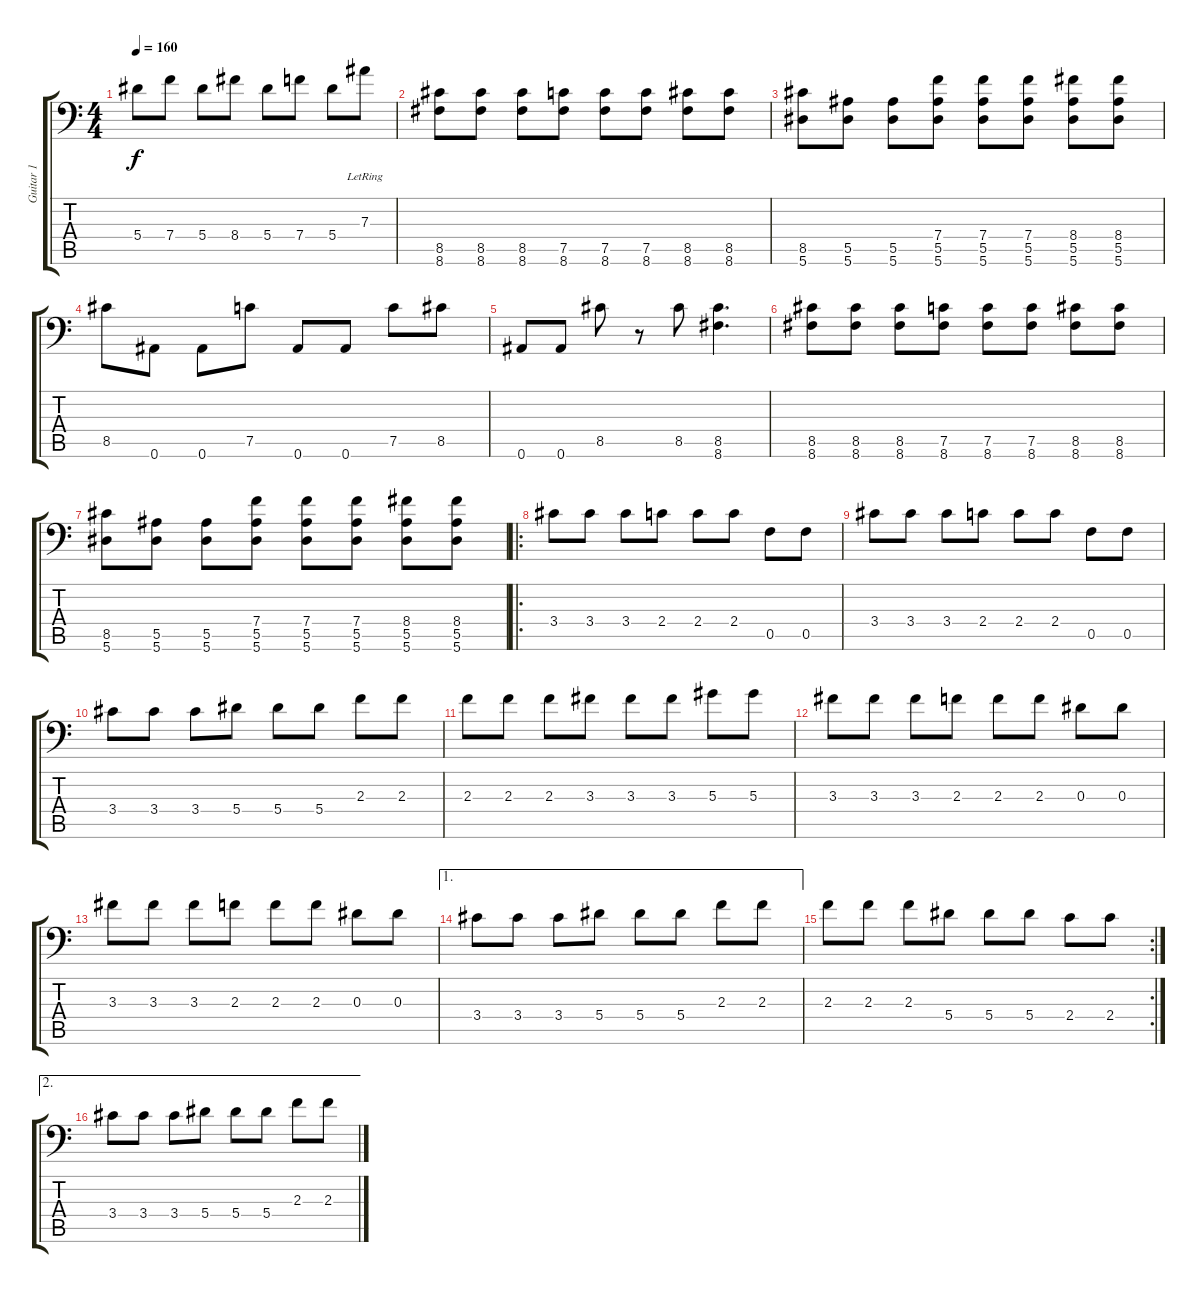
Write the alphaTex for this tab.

\track ("Guitar 1 " "Guitar 1 ") {instrument distortionguitar}
\staff {score tabs}
\tuning (C4 G3 Eb3 Bb2 F2 Bb1) {hide}
\ts (4 4)
\tempo 160
\clef f4
\ks c
5.4.8{dy f} 7.4.8 5.4.8 8.4.8 5.4.8 7.4.8 5.4.8 7.3{lr}.8 |
(8.5 8.6).8 (8.5 8.6).8 (8.5 8.6).8 (7.5 8.6).8 (7.5 8.6).8 (7.5 8.6).8 (8.5 8.6).8 (8.5 8.6).8 |
(8.5 5.6).8 (5.5 5.6).8 (5.5 5.6).8 (7.4 5.5 5.6).8 (7.4 5.5 5.6).8 (7.4 5.5 5.6).8 (8.4 5.5 5.6).8 (8.4 5.5 5.6).8 |
8.5.8 0.6.8 0.6.8 7.5.8 0.6.8 0.6.8 7.5.8 8.5.8 |
0.6.8 0.6.8 8.5.8 r.8 8.5.8 (8.5 8.6).4{d} |
(8.5 8.6).8 (8.5 8.6).8 (8.5 8.6).8 (7.5 8.6).8 (7.5 8.6).8 (7.5 8.6).8 (8.5 8.6).8 (8.5 8.6).8 |
(8.5 5.6).8 (5.5 5.6).8 (5.5 5.6).8 (7.4 5.5 5.6).8 (7.4 5.5 5.6).8 (7.4 5.5 5.6).8 (8.4 5.5 5.6).8 (8.4 5.5 5.6).8 |
\ro
3.4.8 3.4.8 3.4.8 2.4.8 2.4.8 2.4.8 0.5.8 0.5.8 |
3.4.8 3.4.8 3.4.8 2.4.8 2.4.8 2.4.8 0.5.8 0.5.8 |
3.4.8 3.4.8 3.4.8 5.4.8 5.4.8 5.4.8 2.3.8 2.3.8 |
2.3.8 2.3.8 2.3.8 3.3.8 3.3.8 3.3.8 5.3.8 5.3.8 |
3.3.8 3.3.8 3.3.8 2.3.8 2.3.8 2.3.8 0.3.8 0.3.8 |
3.3.8 3.3.8 3.3.8 2.3.8 2.3.8 2.3.8 0.3.8 0.3.8 |
\ae 1
3.4.8 3.4.8 3.4.8 5.4.8 5.4.8 5.4.8 2.3.8 2.3.8 |
\rc 2
2.3.8 2.3.8 2.3.8 5.4.8 5.4.8 5.4.8 2.4.8 2.4.8 |
\ae 2
3.4.8 3.4.8 3.4.8 5.4.8 5.4.8 5.4.8 2.3.8 2.3.8
